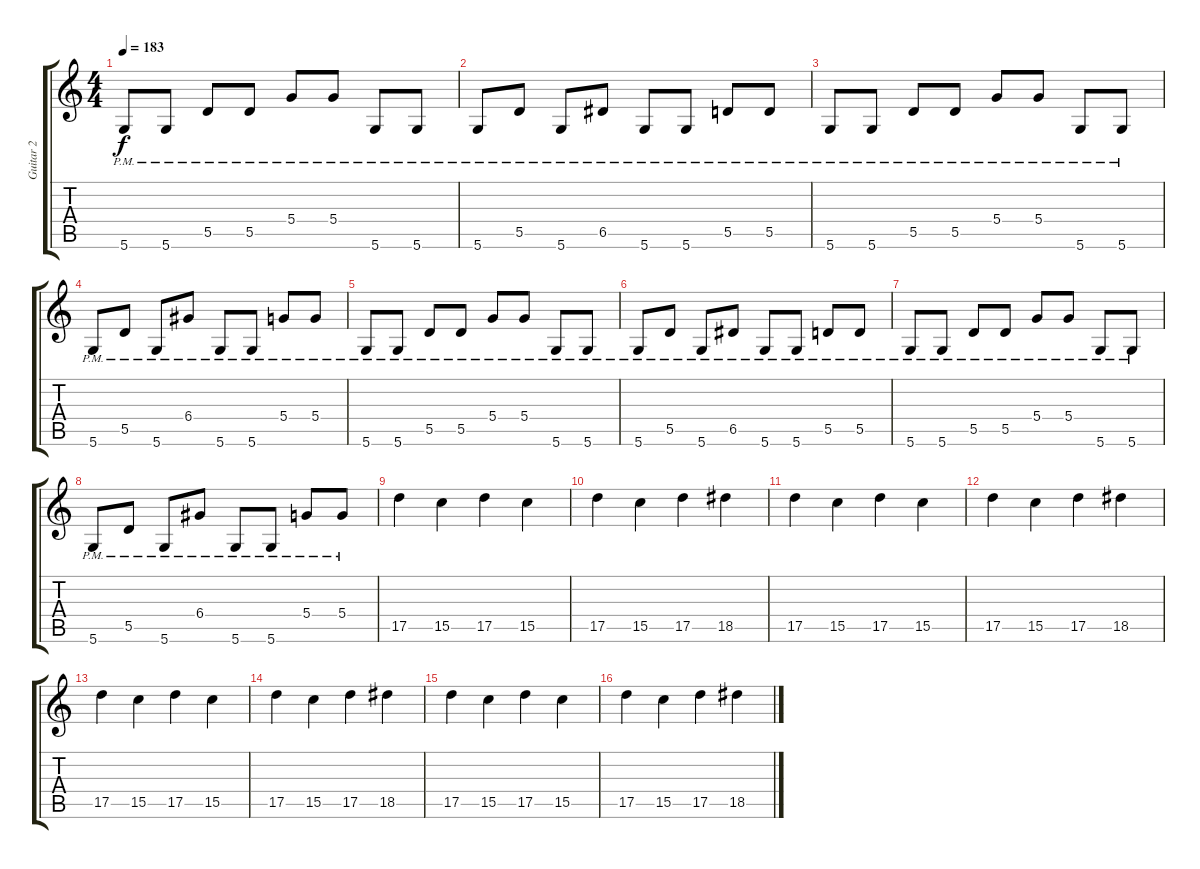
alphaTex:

\track ("Guitar 2" "Guitar 2") {instrument overdrivenguitar}
\staff {score tabs}
\tuning (E4 B3 G3 D3 A2 D2) {hide}
\ts (4 4)
\tempo 183
\clef g2
\ks c
5.6{pm}.8{dy f} 5.6{pm}.8 5.5{pm}.8 5.5{pm}.8 5.4{pm}.8 5.4{pm}.8 5.6{pm}.8 5.6{pm}.8 |
5.6{pm}.8 5.5{pm}.8 5.6{pm}.8 6.5{pm}.8 5.6{pm}.8 5.6{pm}.8 5.5{pm}.8 5.5{pm}.8 |
5.6{pm}.8 5.6{pm}.8 5.5{pm}.8 5.5{pm}.8 5.4{pm}.8 5.4{pm}.8 5.6{pm}.8 5.6{pm}.8 |
5.6{pm}.8 5.5{pm}.8 5.6{pm}.8 6.4{pm}.8 5.6{pm}.8 5.6{pm}.8 5.4{pm}.8 5.4{pm}.8 |
5.6{pm}.8 5.6{pm}.8 5.5{pm}.8 5.5{pm}.8 5.4{pm}.8 5.4{pm}.8 5.6{pm}.8 5.6{pm}.8 |
5.6{pm}.8 5.5{pm}.8 5.6{pm}.8 6.5{pm}.8 5.6{pm}.8 5.6{pm}.8 5.5{pm}.8 5.5{pm}.8 |
5.6{pm}.8 5.6{pm}.8 5.5{pm}.8 5.5{pm}.8 5.4{pm}.8 5.4{pm}.8 5.6{pm}.8 5.6{pm}.8 |
5.6{pm}.8 5.5{pm}.8 5.6{pm}.8 6.4{pm}.8 5.6{pm}.8 5.6{pm}.8 5.4{pm}.8 5.4{pm}.8 |
17.5.4{volume 15 instrument distortionguitar} 15.5.4 17.5.4 15.5.4 |
17.5.4 15.5.4 17.5.4 18.5.4 |
17.5.4{instrument distortionguitar} 15.5.4 17.5.4 15.5.4 |
17.5.4 15.5.4 17.5.4 18.5.4 |
17.5.4{instrument distortionguitar} 15.5.4 17.5.4 15.5.4 |
17.5.4 15.5.4 17.5.4 18.5.4 |
17.5.4{instrument distortionguitar} 15.5.4 17.5.4 15.5.4 |
17.5.4 15.5.4 17.5.4 18.5.4
